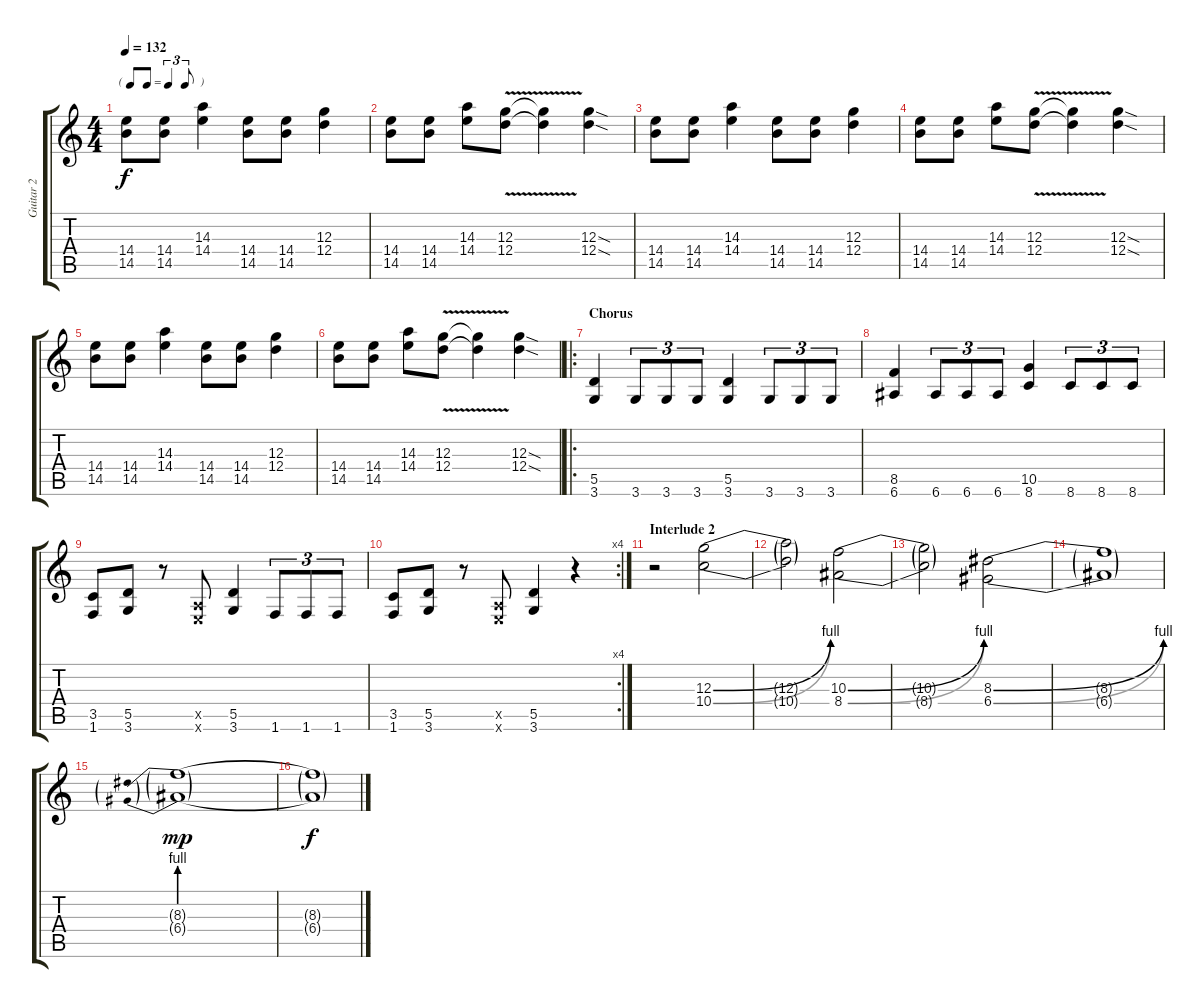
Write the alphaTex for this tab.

\track ("Guitar 2" "Guitar 2") {instrument distortionguitar}
\staff {score tabs}
\tuning (E4 B3 G3 D3 A2 E2) {hide}
\ts (4 4)
\tf triplet8th
\tempo 132
\clef g2
\ks c
(14.4 14.5).8{dy f} (14.4 14.5).8 (14.3 14.4).4 (14.4 14.5).8 (14.4 14.5).8 (12.3 12.4).4 |
(14.4 14.5).8 (14.4 14.5).8 (14.3 14.4).8 (12.3{v} 12.4{v}).8 (12.3{t} 12.4{t}).4 (12.3{sod} 12.4{sod}).4 |
(14.4 14.5).8 (14.4 14.5).8 (14.3 14.4).4 (14.4 14.5).8 (14.4 14.5).8 (12.3 12.4).4 |
(14.4 14.5).8 (14.4 14.5).8 (14.3 14.4).8 (12.3{v} 12.4{v}).8 (12.3{t} 12.4{t}).4 (12.3{sod} 12.4{sod}).4 |
(14.4 14.5).8 (14.4 14.5).8 (14.3 14.4).4 (14.4 14.5).8 (14.4 14.5).8 (12.3 12.4).4 |
(14.4 14.5).8 (14.4 14.5).8 (14.3 14.4).8 (12.3{v} 12.4{v}).8 (12.3{t} 12.4{t}).4 (12.3{sod} 12.4{sod}).4 |
\ro
\section ("" "Chorus")
(5.5 3.6).4 3.6.8{tu (3 2)} 3.6.8{tu (3 2)} 3.6.8{tu (3 2)} (5.5 3.6).4 3.6.8{tu (3 2)} 3.6.8{tu (3 2)} 3.6.8{tu (3 2)} |
(8.5 6.6).4 6.6.8{tu (3 2)} 6.6.8{tu (3 2)} 6.6.8{tu (3 2)} (10.5 8.6).4 8.6.8{tu (3 2)} 8.6.8{tu (3 2)} 8.6.8{tu (3 2)} |
(3.5 1.6).8 (5.5 3.6).8 r.8 (0.5{x} 0.6{x}).8 (5.5 3.6).4 1.6.8{tu (3 2)} 1.6.8{tu (3 2)} 1.6.8{tu (3 2)} |
\rc 4
(3.5 1.6).8 (5.5 3.6).8 r.8 (0.5{x} 0.6{x}).8 (5.5 3.6).4 r.4 |
\section ("" "Interlude 2")
r.2 (12.3{be (bend 0 0 60 4)} 10.4{be (bend 0 0 60 4)}).2 |
(12.3{t} 10.4{t}).2 (10.3{be (bend 0 0 60 4)} 8.4{be (bend 0 0 60 4)}).2 |
(10.3{t} 8.4{t}).2 (8.3{be (bend 0 0 60 4)} 6.4{be (bend 0 0 60 4)}).2 |
(8.3{t} 6.4{t}).1 |
(8.3{be (prebend 0 4 60 4) g} 6.4{be (prebend 0 4 60 4) g}).1{dy mp} |
(8.3{t} 6.4{t}).1{dy f}
